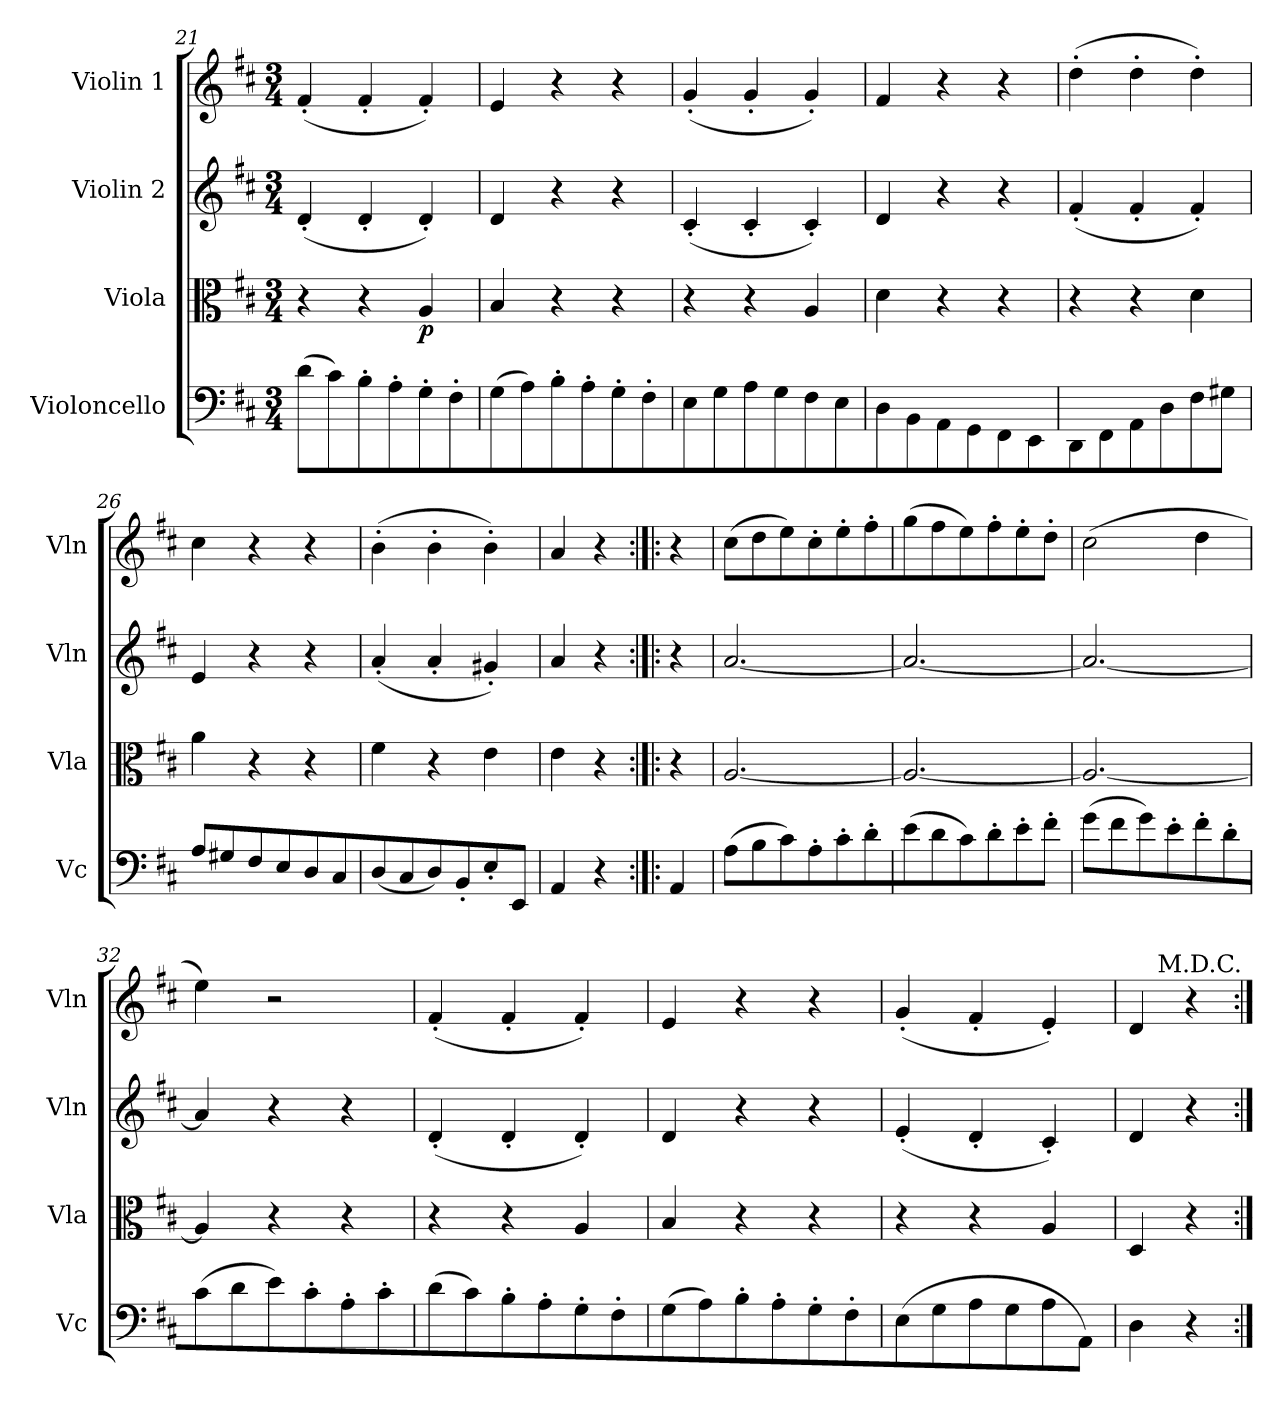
**kern	**kern	**dynam	**kern	**kern
*part4	*part3	*part3	*part2	*part1
*staff4	*staff3	*staff3	*staff2	*staff1
*I"Violoncello	*I"Viola	*	*I"Violin 2	*I"Violin 1
*I'Vc	*I'Vla	*	*I'Vln	*I'Vln
*clefF4	*clefC3	*	*clefG2	*clefG2
*k[f#c#]	*k[f#c#]	*	*k[f#c#]	*k[f#c#]
*M3/4	*M3/4	*	*M3/4	*M3/4
=21	=21	=21	=21	=21
(8d\L	4r	.	(4d'/	(4f#'/
8c#\)	.	.	.	.
8B'\	4r	.	4d'/	4f#'/
8A'\	.	.	.	.
!	!	!LO:DY:b	!	!
8G'\	4A/	p	4d'/)	4f#'/)
8F#'\	.	.	.	.
=22	=22	=22	=22	=22
(8G\	4B/	.	4d/	4e/
8A\)	.	.	.	.
8B'\	4r	.	4r	4r
8A'\	.	.	.	.
8G'\	4r	.	4r	4r
8F#'\	.	.	.	.
=23	=23	=23	=23	=23
8E\	4r	.	(4c#'/	(4g'/
8G\	.	.	.	.
8A\	4r	.	4c#'/	4g'/
8G\	.	.	.	.
8F#\	4A/	.	4c#'/)	4g'/)
8E\	.	.	.	.
=24	=24	=24	=24	=24
8D\	4d\	.	4d/	4f#/
8BB\	.	.	.	.
8AA\	4r	.	4r	4r
8GG\	.	.	.	.
8FF#\	4r	.	4r	4r
8EE\	.	.	.	.
=25	=25	=25	=25	=25
8DD\	4r	.	(4f#'/	(4dd'\
8FF#\	.	.	.	.
8AA\	4r	.	4f#'/	4dd'\
8D\	.	.	.	.
8F#\	4d\	.	4f#'/)	4dd'\)
8G#X\J	.	.	.	.
!!LO:LB:g=z
=26	=26	=26	=26	=26
8A/L	4a\	.	4e/	4cc#\
8G#X/	.	.	.	.
8F#/	4r	.	4r	4r
8E/	.	.	.	.
8D/	4r	.	4r	4r
8C#/	.	.	.	.
=27	=27	=27	=27	=27
(8D/	4f#\	.	(4a'/	(4b'\
8C#/	.	.	.	.
8D/)	4r	.	4a'/	4b'\
8BB'/	.	.	.	.
8E'/	4e\	.	4g#X'/)	4b'\)
8EE/J	.	.	.	.
=27X3	=27X3	=27X3	=27X3	=27X3
4AA/	4e\	.	4a/	4a/
4r	4r	.	4r	4r
=28:|!|:	=28:|!|:	=28:|!|:	=28:|!|:	=28:|!|:
4AA/	4r	.	4r	4r
=29	=29	=29	=29	=29
(8A\L	[2.A/	.	[2.a/	(8cc#\L
8B\	.	.	.	8dd\
8c#\)	.	.	.	8ee\)
8A'\	.	.	.	8cc#'\
8c#'\	.	.	.	8ee'\
8d'\	.	.	.	8ff#'\
=30	=30	=30	=30	=30
(8e\	2.A/_	.	2.a/_	(8gg\
8d\	.	.	.	8ff#\
8c#\)	.	.	.	8ee\)
8d'\	.	.	.	8ff#'\
8e'\	.	.	.	8ee'\
8f#'\J	.	.	.	8dd'\J
!!LO:LB:g=z
=31	=31	=31	=31	=31
(8g\L	2.A/_	.	2.a/_	(2cc#\
8f#\	.	.	.	.
8g\)	.	.	.	.
8e'\	.	.	.	.
8f#'\	.	.	.	4dd\
8d'\	.	.	.	.
=32	=32	=32	=32	=32
(8c#\	4A/]	.	4a/]	4ee\)
8d\	.	.	.	.
8e\)	4r	.	4r	2r
8c#'\	.	.	.	.
8A'\	4r	.	4r	.
8c#'\	.	.	.	.
=33	=33	=33	=33	=33
(8d\	4r	.	(4d'/	(4f#'/
8c#\)	.	.	.	.
8B'\	4r	.	4d'/	4f#'/
8A'\	.	.	.	.
8G'\	4A/	.	4d'/)	4f#'/)
8F#'\	.	.	.	.
=34	=34	=34	=34	=34
(8G\	4B/	.	4d/	4e/
8A\)	.	.	.	.
8B'\	4r	.	4r	4r
8A'\	.	.	.	.
8G'\	4r	.	4r	4r
8F#'\	.	.	.	.
=35	=35	=35	=35	=35
(8E\	4r	.	(4e'/	(4g'/
8G\	.	.	.	.
8A\	4r	.	4d'/	4f#'/
8G\	.	.	.	.
8A\	4A/	.	4c#'/)	4e'/)
8AA\J)	.	.	.	.
=36	=36	=36	=36	=36
4D\	4D/	.	4d/	4d/
4r	4r	.	4r	4r
!	!	!	!	!LO:TX:a:t=M.D.C.
=:|!	=:|!	=:|!	=:|!	=:|!
*-	*-	*-	*-	*-
